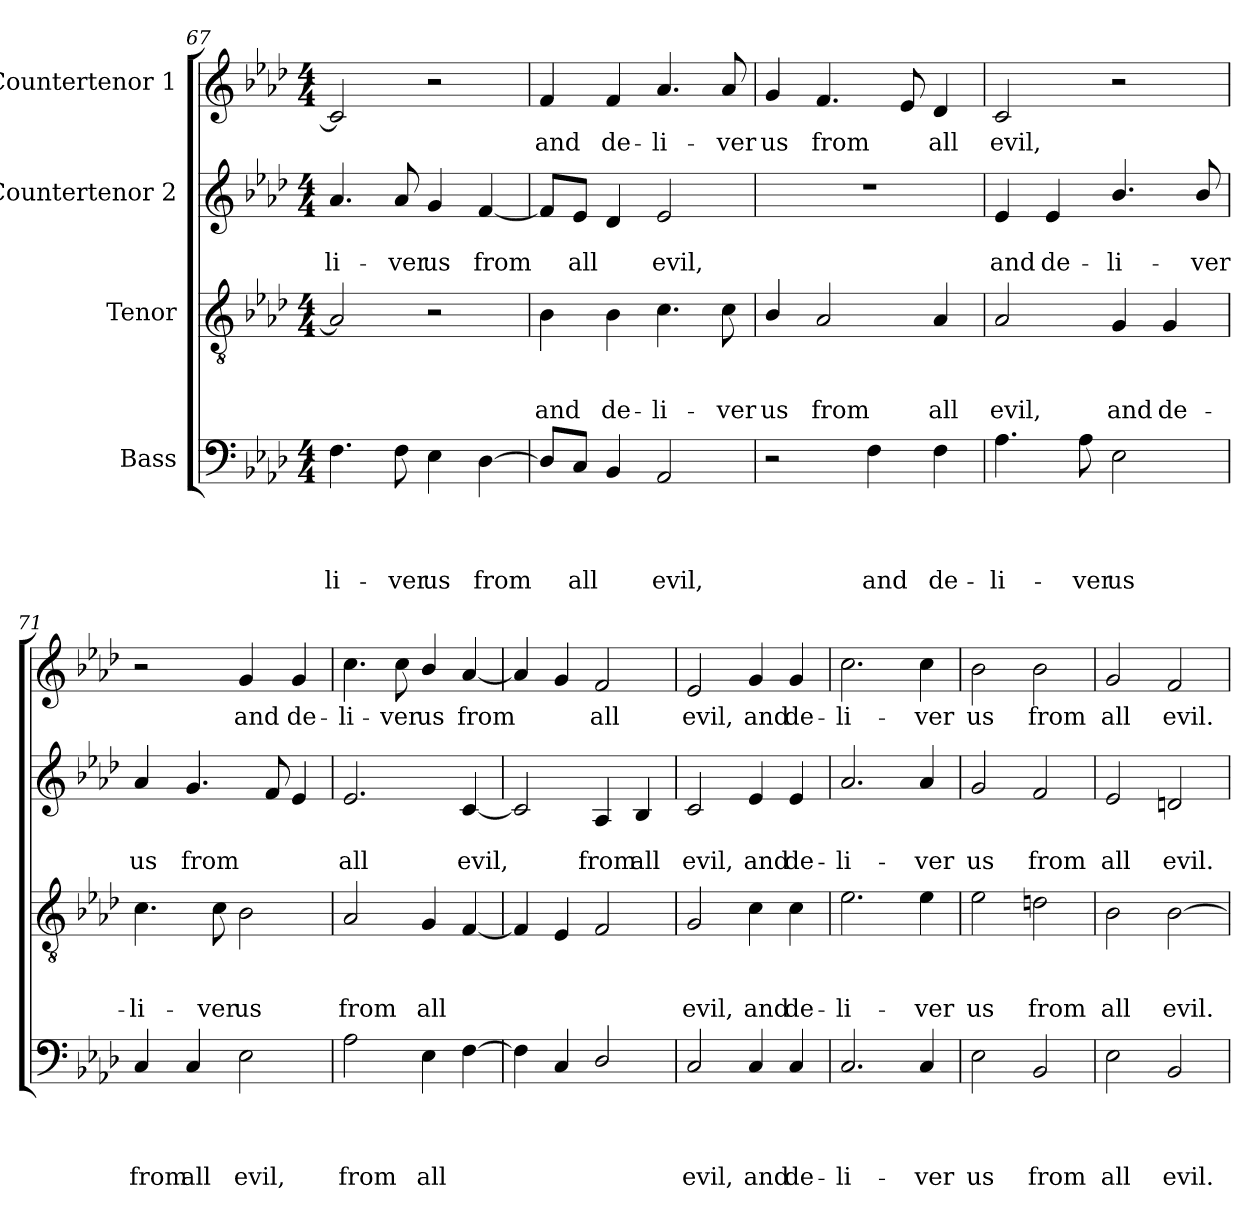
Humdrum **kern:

**kern	**text	**text	**text	**text	**kern	**text	**text	**text	**kern	**text	**text	**kern	**text
*part4	*part4	*part4	*part4	*part4	*part3	*part3	*part3	*part3	*part2	*part2	*part2	*part1	*part1
*staff4	*staff4	*staff4	*staff4	*staff4	*staff3	*staff3	*staff3	*staff3	*staff2	*staff2	*staff2	*staff1	*staff1
*I"Bass	*	*	*	*	*I"Tenor	*	*	*	*I"Countertenor 2	*	*	*I"Countertenor 1	*
!!LO:PB:g=z
*clefF4	*	*	*	*	*clefGv2	*	*	*	*clefG2	*	*	*clefG2	*
*k[b-e-a-d-]	*	*	*	*	*k[b-e-a-d-]	*	*	*	*k[b-e-a-d-]	*	*	*k[b-e-a-d-]	*
*A-:	*	*	*	*	*A-:	*	*	*	*A-:	*	*	*A-:	*
*M4/4	*	*	*	*	*M4/4	*	*	*	*M4/4	*	*	*M4/4	*
=67	=67	=67	=67	=67	=67	=67	=67	=67	=67	=67	=67	=67	=67
!	!	!	!	!LO:LY:b	!	!	!	!	!	!	!LO:LY:b	!	!
4.F\	.	.	.	-li-	2A-/]	.	.	.	4.a-/	.	-li-	2c/]	.
!	!	!	!	!LO:LY:b	!	!	!	!	!	!	!LO:LY:b	!	!
8F\	.	.	.	-ver	.	.	.	.	8a-/	.	-ver	.	.
!	!	!	!	!LO:LY:b	!	!	!	!	!	!	!LO:LY:b	!	!
4E-\	.	.	.	us	2r	.	.	.	4g/	.	us	2r	.
!	!	!	!	!LO:LY:b	!	!	!	!	!	!	!LO:LY:b	!	!
[>4D-\	.	.	.	from	.	.	.	.	[<4f/	.	from	.	.
=68!	=68!	=68!	=68!	=68!	=68!	=68!	=68!	=68!	=68!	=68!	=68!	=68!	=68!
!	!	!	!	!	!	!	!	!LO:LY:b	!	!	!	!	!LO:LY:b
8D-/L]	.	.	.	.	4B-\	.	.	and	8f/L]	.	.	4f/	and
!	!	!	!	!LO:LY:b	!	!	!	!	!	!	!LO:LY:b	!	!
8C/J	.	.	.	all	.	.	.	.	8e-/J	.	all	.	.
!	!	!	!	!	!	!	!	!LO:LY:b	!	!	!	!	!LO:LY:b
4BB-/	.	.	.	.	4B-\	.	.	de-	4d-/	.	.	4f/	de-
!	!	!	!	!LO:LY:b	!	!	!	!LO:LY:b	!	!	!LO:LY:b	!	!LO:LY:b
2AA-/	.	.	.	evil,	4.c\	.	.	-li-	2e-/	.	evil,	4.a-/	-li-
!	!	!	!	!	!	!	!	!LO:LY:b	!	!	!	!	!LO:LY:b
.	.	.	.	.	8c\	.	.	-ver	.	.	.	8a-/	-ver
=69!	=69!	=69!	=69!	=69!	=69!	=69!	=69!	=69!	=69!	=69!	=69!	=69!	=69!
!	!	!	!	!	!	!	!	!LO:LY:b	!	!	!	!	!LO:LY:b
2r	.	.	.	.	4B-/	.	.	us	1r	.	.	4g/	us
!	!	!	!	!	!	!	!	!LO:LY:b	!	!	!	!	!LO:LY:b
.	.	.	.	.	2A-/	.	.	from	.	.	.	4.f/	from
!	!	!	!	!LO:LY:b	!	!	!	!	!	!	!	!	!
4F\	.	.	.	and	.	.	.	.	.	.	.	.	.
.	.	.	.	.	.	.	.	.	.	.	.	8e-/	.
!	!	!	!	!LO:LY:b	!	!	!	!LO:LY:b	!	!	!	!	!LO:LY:b
4F\	.	.	.	de-	4A-/	.	.	all	.	.	.	4d-/	all
=70!	=70!	=70!	=70!	=70!	=70!	=70!	=70!	=70!	=70!	=70!	=70!	=70!	=70!
!	!	!	!	!LO:LY:b	!	!	!	!LO:LY:b	!	!	!LO:LY:b	!	!LO:LY:b
4.A-\	.	.	.	-li-	2A-/	.	.	evil,	4e-/	.	and	2c/	evil,
!	!	!	!	!	!	!	!	!	!	!	!LO:LY:b	!	!
.	.	.	.	.	.	.	.	.	4e-/	.	de-	.	.
!	!	!	!	!LO:LY:b	!	!	!	!	!	!	!	!	!
8A-\	.	.	.	-ver	.	.	.	.	.	.	.	.	.
!	!	!	!	!LO:LY:b	!	!	!	!LO:LY:b	!	!	!LO:LY:b	!	!
2E-\	.	.	.	us	4G/	.	.	and	4.b-/	.	-li-	2r	.
!	!	!	!	!	!	!	!	!LO:LY:b	!	!	!	!	!
.	.	.	.	.	4G/	.	.	de-	.	.	.	.	.
!	!	!	!	!	!	!	!	!	!	!	!LO:LY:b	!	!
.	.	.	.	.	.	.	.	.	8b-/	.	-ver	.	.
!!LO:PB:g=z
=71!	=71!	=71!	=71!	=71!	=71!	=71!	=71!	=71!	=71!	=71!	=71!	=71!	=71!
!	!	!	!	!LO:LY:b	!	!	!	!LO:LY:b	!	!	!LO:LY:b	!	!
4C/	.	.	.	from	4.c\	.	.	-li-	4a-/	.	us	2r	.
!	!	!	!	!LO:LY:b	!	!	!	!	!	!	!LO:LY:b	!	!
4C/	.	.	.	all	.	.	.	.	4.g/	.	from	.	.
!	!	!	!	!	!	!	!	!LO:LY:b	!	!	!	!	!
.	.	.	.	.	8c\	.	.	-ver	.	.	.	.	.
!	!	!	!	!LO:LY:b	!	!	!	!LO:LY:b	!	!	!	!	!LO:LY:b
2E-\	.	.	.	evil,	2B-\	.	.	us	.	.	.	4g/	and
.	.	.	.	.	.	.	.	.	8f/	.	.	.	.
!	!	!	!	!	!	!	!	!	!	!	!	!	!LO:LY:b
.	.	.	.	.	.	.	.	.	4e-/	.	.	4g/	de-
=72!	=72!	=72!	=72!	=72!	=72!	=72!	=72!	=72!	=72!	=72!	=72!	=72!	=72!
!	!	!	!	!LO:LY:b	!	!	!	!LO:LY:b	!	!	!LO:LY:b	!	!LO:LY:b
2A-\	.	.	.	from	2A-/	.	.	from	2.e-/	.	all	4.cc\	-li-
!	!	!	!	!	!	!	!	!	!	!	!	!	!LO:LY:b
.	.	.	.	.	.	.	.	.	.	.	.	8cc\	-ver
!	!	!	!	!LO:LY:b	!	!	!	!LO:LY:b	!	!	!	!	!LO:LY:b
4E-\	.	.	.	all	4G/	.	.	all	.	.	.	4b-/	us
!	!	!	!	!	!	!	!	!	!	!	!LO:LY:b	!	!LO:LY:b
[>4F\	.	.	.	.	[<4F/	.	.	.	[<4c/	.	evil,	[<4a-/	from
=73!	=73!	=73!	=73!	=73!	=73!	=73!	=73!	=73!	=73!	=73!	=73!	=73!	=73!
4F\]	.	.	.	.	4F/]	.	.	.	2c/]	.	.	4a-/]	.
4C/	.	.	.	.	4E-/	.	.	.	.	.	.	4g/	.
!	!	!	!	!	!	!	!	!	!	!	!LO:LY:b	!	!LO:LY:b
2D-/	.	.	.	.	2F/	.	.	.	4A-/	.	from	2f/	all
!	!	!	!	!	!	!	!	!	!	!	!LO:LY:b	!	!
.	.	.	.	.	.	.	.	.	4B-/	.	all	.	.
=74!	=74!	=74!	=74!	=74!	=74!	=74!	=74!	=74!	=74!	=74!	=74!	=74!	=74!
!	!	!	!	!LO:LY:b	!	!	!	!LO:LY:b	!	!	!LO:LY:b	!	!LO:LY:b
2C/	.	.	.	evil,	2G/	.	.	evil,	2c/	.	evil,	2e-/	evil,
!	!	!	!	!LO:LY:b	!	!	!	!LO:LY:b	!	!	!LO:LY:b	!	!LO:LY:b
4C/	.	.	.	and	4c\	.	.	and	4e-/	.	and	4g/	and
!	!	!	!	!LO:LY:b	!	!	!	!LO:LY:b	!	!	!LO:LY:b	!	!LO:LY:b
4C/	.	.	.	de-	4c\	.	.	de-	4e-/	.	de-	4g/	de-
!!LO:LB:g=z
=75!	=75!	=75!	=75!	=75!	=75!	=75!	=75!	=75!	=75!	=75!	=75!	=75!	=75!
!	!	!	!	!LO:LY:b	!	!	!	!LO:LY:b	!	!	!LO:LY:b	!	!LO:LY:b
2.C/	.	.	.	-li-	2.e-\	.	.	-li-	2.a-/	.	-li-	2.cc\	-li-
!	!	!	!	!LO:LY:b	!	!	!	!LO:LY:b	!	!	!LO:LY:b	!	!LO:LY:b
4C/	.	.	.	-ver	4e-\	.	.	-ver	4a-/	.	-ver	4cc\	-ver
=76!	=76!	=76!	=76!	=76!	=76!	=76!	=76!	=76!	=76!	=76!	=76!	=76!	=76!
!	!	!	!	!LO:LY:b	!	!	!	!LO:LY:b	!	!	!LO:LY:b	!	!LO:LY:b
2E-\	.	.	.	us	2e-\	.	.	us	2g/	.	us	2b-\	us
!	!	!	!	!LO:LY:b	!	!	!	!LO:LY:b	!	!	!LO:LY:b	!	!LO:LY:b
2BB-/	.	.	.	from	2dn\	.	.	from	2f/	.	from	2b-\	from
=77!	=77!	=77!	=77!	=77!	=77!	=77!	=77!	=77!	=77!	=77!	=77!	=77!	=77!
!	!	!	!	!LO:LY:b	!	!	!	!LO:LY:b	!	!	!LO:LY:b	!	!LO:LY:b
2E-\	.	.	.	all	2B-\	.	.	all	2e-/	.	all	2g/	all
!	!	!	!	!LO:LY:b	!	!	!	!LO:LY:b	!	!	!LO:LY:b	!	!LO:LY:b
2BB-/	.	.	.	evil.	[>2B-\	.	.	evil.	2dn/	.	evil.	2f/	evil.
=!	=!	=!	=!	=!	=!	=!	=!	=!	=!	=!	=!	=!	=!
*-	*-	*-	*-	*-	*-	*-	*-	*-	*-	*-	*-	*-	*-
